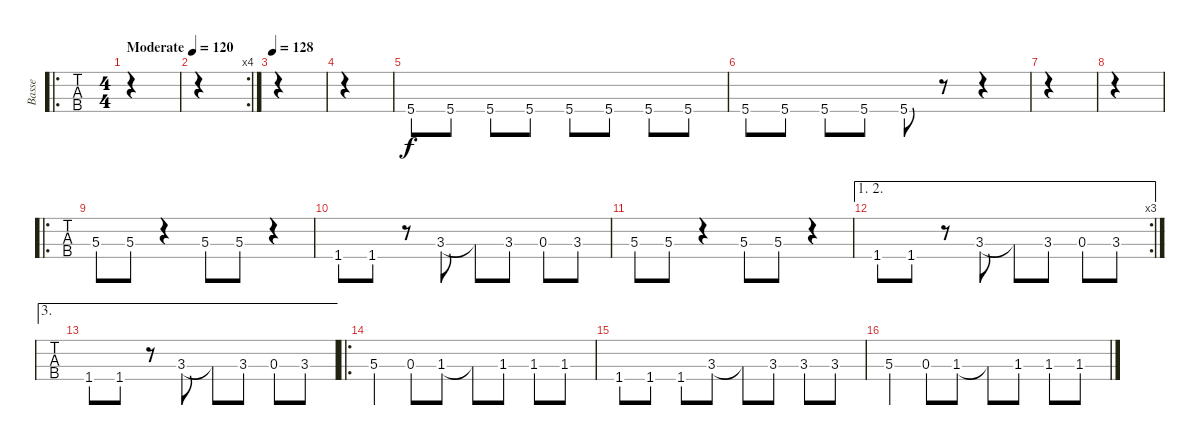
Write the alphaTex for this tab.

\track ("Basse" "Basse") {instrument electricbassfinger}
\staff {tabs}
\tuning (G2 D2 A1 E1) {hide}
\ro
\ts (4 4)
\tempo (120 "Moderate")
\clef f4
\ks c
|
\rc 4
|
\tempo 128
|
|
5.4.8 5.4.8 5.4.8 5.4.8 5.4.8 5.4.8 5.4.8 5.4.8 |
5.4.8 5.4.8 5.4.8 5.4.8 5.4.8 r.8 r.4 |
|
|
\ro
5.3.8 5.3.8 r.4 5.3.8 5.3.8 r.4 |
1.4.8 1.4.8 r.8 3.3.8 3.3{t}.8 3.3.8 0.3.8 3.3.8 |
5.3.8 5.3.8 r.4 5.3.8 5.3.8 r.4 |
\ae (1 2)
\rc 3
1.4.8 1.4.8 r.8 3.3.8 3.3{t}.8 3.3.8 0.3.8 3.3.8 |
\ae 3
1.4.8 1.4.8 r.8 3.3.8 3.3{t}.8 3.3.8 0.3.8 3.3.8 |
\ro
5.3.4 0.3.8 1.3.8 1.3{t}.8 1.3.8 1.3.8 1.3.8 |
1.4.8 1.4.8 1.4.8 3.3.8 3.3{t}.8 3.3.8 3.3.8 3.3.8 |
5.3.4 0.3.8 1.3.8 1.3{t}.8 1.3.8 1.3.8 1.3.8
